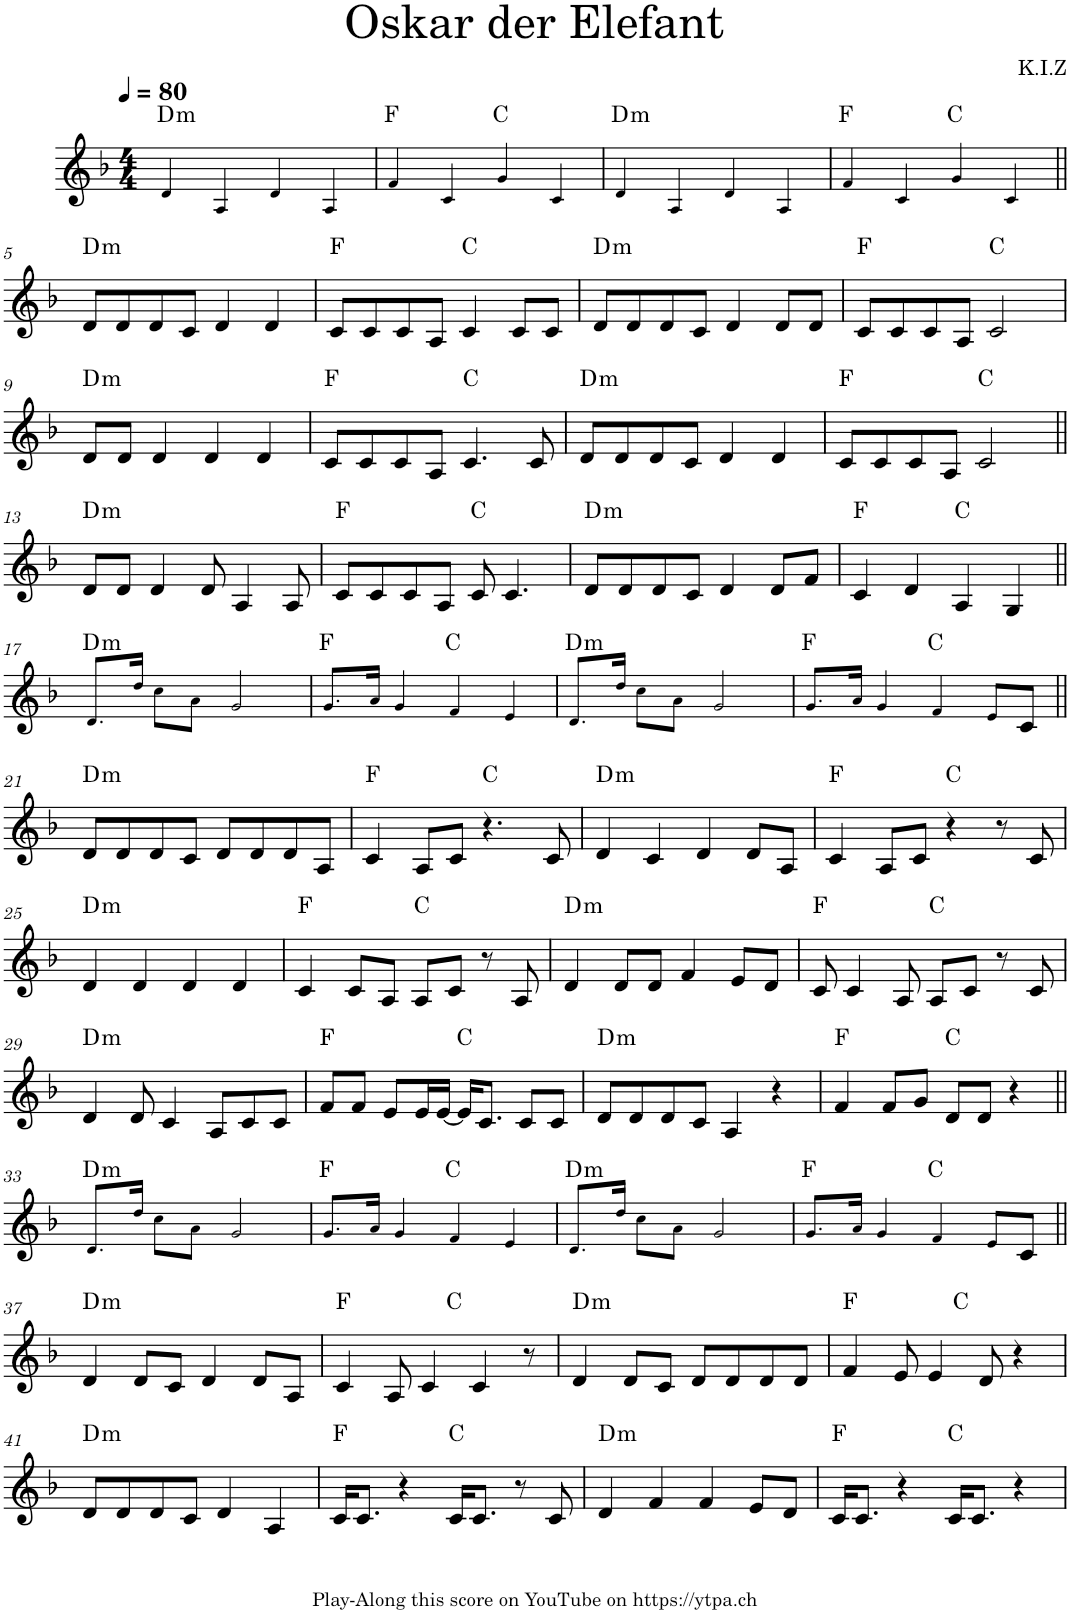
**kern	**harte
*part1	*part1
*staff1	*
*I"Voice	*
*I'Vc.	*
*clefG2	*
*k[b-]	*
*M4/4	*
*MM80	*
=1	=1
!	!LO:H:kt=m
4d!/	D:min
4A!/	.
4d!/	.
4A!/	.
=2	=2
4f!/	F:maj
4c!/	.
4g!/	C:maj
4c!/	.
=3	=3
!	!LO:H:kt=m
4d!/	D:min
4A!/	.
4d!/	.
4A!/	.
=4	=4
4f!/	F:maj
4c!/	.
4g!/	C:maj
4c!/	.
!!LO:LB:g=z
=5||	=5||
!	!LO:H:kt=m
8d/L	D:min
8d/	.
8d/	.
8c/J	.
4d/	.
4d/	.
=6	=6
8c/L	F:maj
8c/	.
8c/	.
8A/J	.
4c/	C:maj
8c/L	.
8c/J	.
=7	=7
!	!LO:H:kt=m
8d/L	D:min
8d/	.
8d/	.
8c/J	.
4d/	.
8d/L	.
8d/J	.
=8	=8
8c/L	F:maj
8c/	.
8c/	.
8A/J	.
2c/	C:maj
!!LO:LB:g=z
=9	=9
!	!LO:H:kt=m
8d/L	D:min
8d/J	.
4d/	.
4d/	.
4d/	.
=10	=10
8c/L	F:maj
8c/	.
8c/	.
8A/J	.
4.c/	C:maj
8c/	.
=11	=11
!	!LO:H:kt=m
8d/L	D:min
8d/	.
8d/	.
8c/J	.
4d/	.
4d/	.
=12	=12
8c/L	F:maj
8c/	.
8c/	.
8A/J	.
2c/	C:maj
!!LO:LB:g=z
=13||	=13||
!	!LO:H:kt=m
8d/L	D:min
8d/J	.
4d/	.
8d/	.
4A/	.
8A/	.
=14	=14
8c/L	F:maj
8c/	.
8c/	.
8A/J	.
8c/	C:maj
4.c/	.
=15	=15
!	!LO:H:kt=m
8d/L	D:min
8d/	.
8d/	.
8c/J	.
4d/	.
8d/L	.
8f/J	.
=16	=16
4c/	F:maj
4d/	.
4A/	C:maj
4G/	.
!!LO:LB:g=z
=17||	=17||
!	!LO:H:kt=m
8.d!/L	D:min
16dd!/Jk	.
8cc!\L	.
8a!\J	.
2g!/	.
=18	=18
8.g!/L	F:maj
16a!/Jk	.
4g!/	.
4f!/	C:maj
4e!/	.
=19	=19
!	!LO:H:kt=m
8.d!/L	D:min
16dd!/Jk	.
8cc!\L	.
8a!\J	.
2g!/	.
=20	=20
8.g!/L	F:maj
16a!/Jk	.
4g!/	.
4f!/	C:maj
8e!/L	.
8c/J	.
!!LO:LB:g=z
=21||	=21||
!	!LO:H:kt=m
8d/L	D:min
8d/	.
8d/	.
8c/J	.
8d/L	.
8d/	.
8d/	.
8A/J	.
=22	=22
4c/	F:maj
8A/L	.
8c/J	.
4.r	C:maj
8c/	.
=23	=23
!	!LO:H:kt=m
4d/	D:min
4c/	.
4d/	.
8d/L	.
8A/J	.
=24	=24
4c/	F:maj
8A/L	.
8c/J	.
4r	C:maj
8r	.
8c/	.
!!LO:LB:g=z
=25	=25
!	!LO:H:kt=m
4d/	D:min
4d/	.
4d/	.
4d/	.
=26	=26
4c/	F:maj
8c/L	.
8A/J	.
8A/L	C:maj
8c/J	.
8r	.
8A/	.
=27	=27
!	!LO:H:kt=m
4d/	D:min
8d/L	.
8d/J	.
4f/	.
8e/L	.
8d/J	.
=28	=28
8c/	F:maj
4c/	.
8A/	.
8A/L	C:maj
8c/J	.
8r	.
8c/	.
!!LO:LB:g=z
=29	=29
!	!LO:H:kt=m
4d/	D:min
8d/	.
4c/	.
8A/L	.
8c/	.
8c/J	.
=30	=30
8f/L	F:maj
8f/J	.
8e/L	.
16e/L	.
[16e/JJ	.
16e/KL]	C:maj
8.c/J	.
8c/L	.
8c/J	.
=31	=31
!	!LO:H:kt=m
8d/L	D:min
8d/	.
8d/	.
8c/J	.
4A/	.
4r	.
=32	=32
4f/	F:maj
8f/L	.
8g/J	.
8d/L	C:maj
8d/J	.
4r	.
!!LO:LB:g=z
=33||	=33||
!	!LO:H:kt=m
8.d!/L	D:min
16dd!/Jk	.
8cc!\L	.
8a!\J	.
2g!/	.
=34	=34
8.g!/L	F:maj
16a!/Jk	.
4g!/	.
4f!/	C:maj
4e!/	.
=35	=35
!	!LO:H:kt=m
8.d!/L	D:min
16dd!/Jk	.
8cc!\L	.
8a!\J	.
2g!/	.
=36	=36
8.g!/L	F:maj
16a!/Jk	.
4g!/	.
4f!/	C:maj
8e!/L	.
8c/J	.
!!LO:LB:g=z
=37||	=37||
!	!LO:H:kt=m
4d/	D:min
8d/L	.
8c/J	.
4d/	.
8d/L	.
8A/J	.
=38	=38
*^	*
4c/	2ryy	F:maj
8A/	.	.
4c/	.	.
.	2ryy	C:maj
4c/	.	.
8r	.	.
=39	=39	=39
!	!	!LO:H:kt=m
*v	*v	*
4d/	D:min
8d/L	.
8c/J	.
8d/L	.
8d/	.
8d/	.
8d/J	.
=40	=40
*^	*
4f/	2ryy	F:maj
8e/	.	.
4e/	.	.
.	2ryy	C:maj
8d/	.	.
4r	.	.
!!LO:LB:g=z	!!
=41	=41	=41
!	!	!LO:H:kt=m
*v	*v	*
8d/L	D:min
8d/	.
8d/	.
8c/J	.
4d/	.
4A/	.
=42	=42
16c/KL	F:maj
8.c/J	.
4r	.
16c/KL	C:maj
8.c/J	.
8r	.
8c/	.
=43	=43
!	!LO:H:kt=m
4d/	D:min
4f/	.
4f/	.
8e/L	.
8d/J	.
=44	=44
16c/KL	F:maj
8.c/J	.
4r	.
16c/KL	C:maj
8.c/J	.
4r	.
=	=
*-	*-
